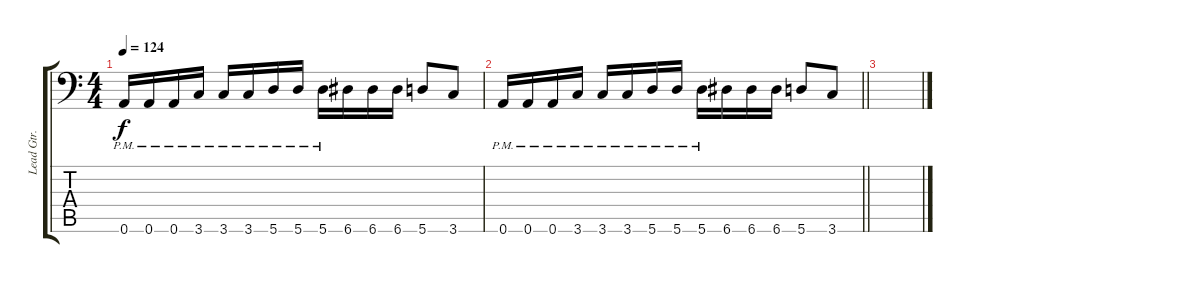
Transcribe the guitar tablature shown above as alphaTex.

\track ("Lead Gtr. " "Lead Gtr. ") {instrument distortionguitar}
\staff {score tabs}
\tuning (B3 Gb3 D3 A2 E2 A1) {hide}
\ts (4 4)
\tempo 124
\clef f4
\ks c
0.6{pm}.16{dy f} 0.6{pm}.16 0.6{pm}.16 3.6{pm}.16 3.6{pm}.16 3.6{pm}.16 5.6{pm}.16 5.6{pm}.16 5.6{pm}.16 6.6.16 6.6.16 6.6.16 5.6.8 3.6.8 |
\barLineRight lightlight
0.6{pm}.16 0.6{pm}.16 0.6{pm}.16 3.6{pm}.16 3.6{pm}.16 3.6{pm}.16 5.6{pm}.16 5.6{pm}.16 5.6{pm}.16 6.6.16 6.6.16 6.6.16 5.6.8 3.6.8 |
\section ("" "")
